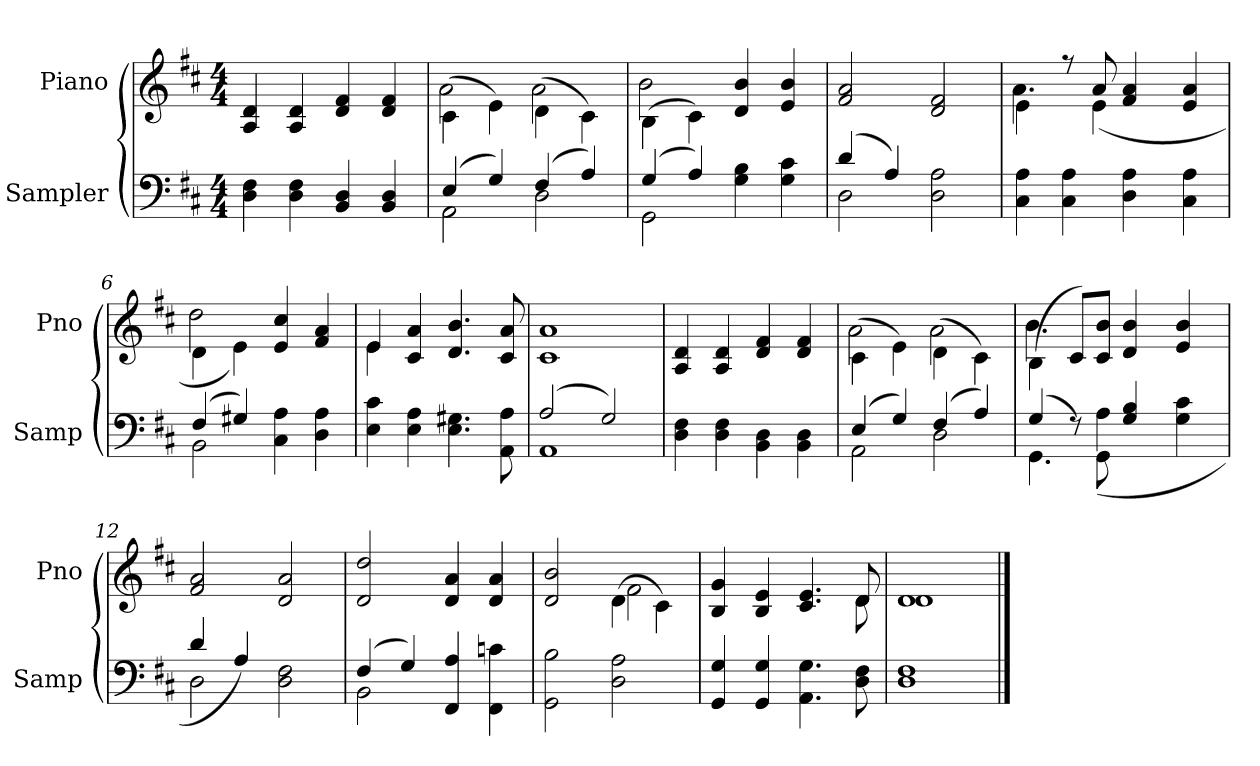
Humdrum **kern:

**kern	**kern
*part2	*part1
*staff2	*staff1
*I"Sampler	*I"Piano
*I'Samp	*I'Pno
*clefF4	*clefG2
*k[f#c#]	*k[f#c#]
*D:	*D:
*M4/4	*M4/4
=1	=1
4D 4F#	4A 4d
4D 4F#	4A 4d
4BB 4D	4d 4f#
4BB 4D	4d 4f#
=2	=2
*^	*^
(4E/	2AA	(4c#\	2a
4G/)	.	4e\)	.
(4F#/	2D	(4d\	2a
4A/)	.	4c#\)	.
=3	=3	=3	=3
(4G/	2GG	(4B\	2b
4A/)	.	4c#\)	.
4G 4B	2ryy	4d 4b	2ryy
4G 4c#	.	4e 4b	.
*	*	*v	*v
=4	=4	=4
(4d/	2D	2f# 2a
4A/)	.	.
2D 2A	2ryy	2d 2f#
*v	*v	*
=5	=5
*	*^
4C# 4A	4e\	4.a
4C# 4A	8r	.
.	8a/	(4e
4D 4A	4f# 4a	.
.	.	4.ryy
4C# 4A	4e 4a	.
=6	=6	=6
*^	*	*
(4F#/	2BB	4d\	2dd
4G#X/)	.	4e\)	.
4C# 4A	2ryy	4e 4cc#	2ryy
4D 4A	.	4f# 4a	.
*v	*v	*	*
=7	=7	=7
4E 4c#	4e/	4e
4E 4A	4c# 4a	2.ryy
4.E 4.G#X	4.d 4.b	.
8AA 8A	8c# 8a	.
*	*v	*v
=8	=8
*^	*
(2A/	1AA	1c# 1a
2G/)	.	.
*v	*v	*
=9	=9
4D\ 4F#\	4A 4d
4D\ 4F#\	4A 4d
4BB\ 4D\	4d 4f#
4BB\ 4D\	4d 4f#
=10	=10
*^	*^
(4E/	2AA	(4c#\	2a
4G/)	.	4e\)	.
(4F#/	2D	(4d\	2a
4A/)	.	4c#\)	.
=11	=11	=11	=11
(4G/	4.GG	(4B\	4.b
8r)	.	8c#/L)	.
8GG\	(4A	8c#/ 8b/J	2ryy
4G 4B	.	4d 4b	.
.	4.ryy	.	.
4G 4c#	.	4e 4b	.
.	.	.	8ryy
*	*	*v	*v
=12	=12	=12
4d/	2D	2f# 2a
4A/)	.	.
2D\ 2F#\	2ryy	2d 2a
=13	=13	=13
(4F#/	2BB	2d 2dd
4G/)	.	.
4FF#/ 4A/	2ryy	4d 4a
4FF#\ 4cn\	.	4d 4a
*v	*v	*
=14	=14
*	*^
2GG\ 2B\	2d 2b	2ryy
2D\ 2A\	(4d\	2f#
.	4c#\)	.
=15	=15	=15
4GG 4G	4B 4g	2..ryy
4GG 4G	4B 4e	.
4.AA 4.G	4.c# 4.e	.
8D 8F#	8d/	8d
=16	=16	=16
1D 1F#	1d/	1d
*	*v	*v
==	==
*-	*-
